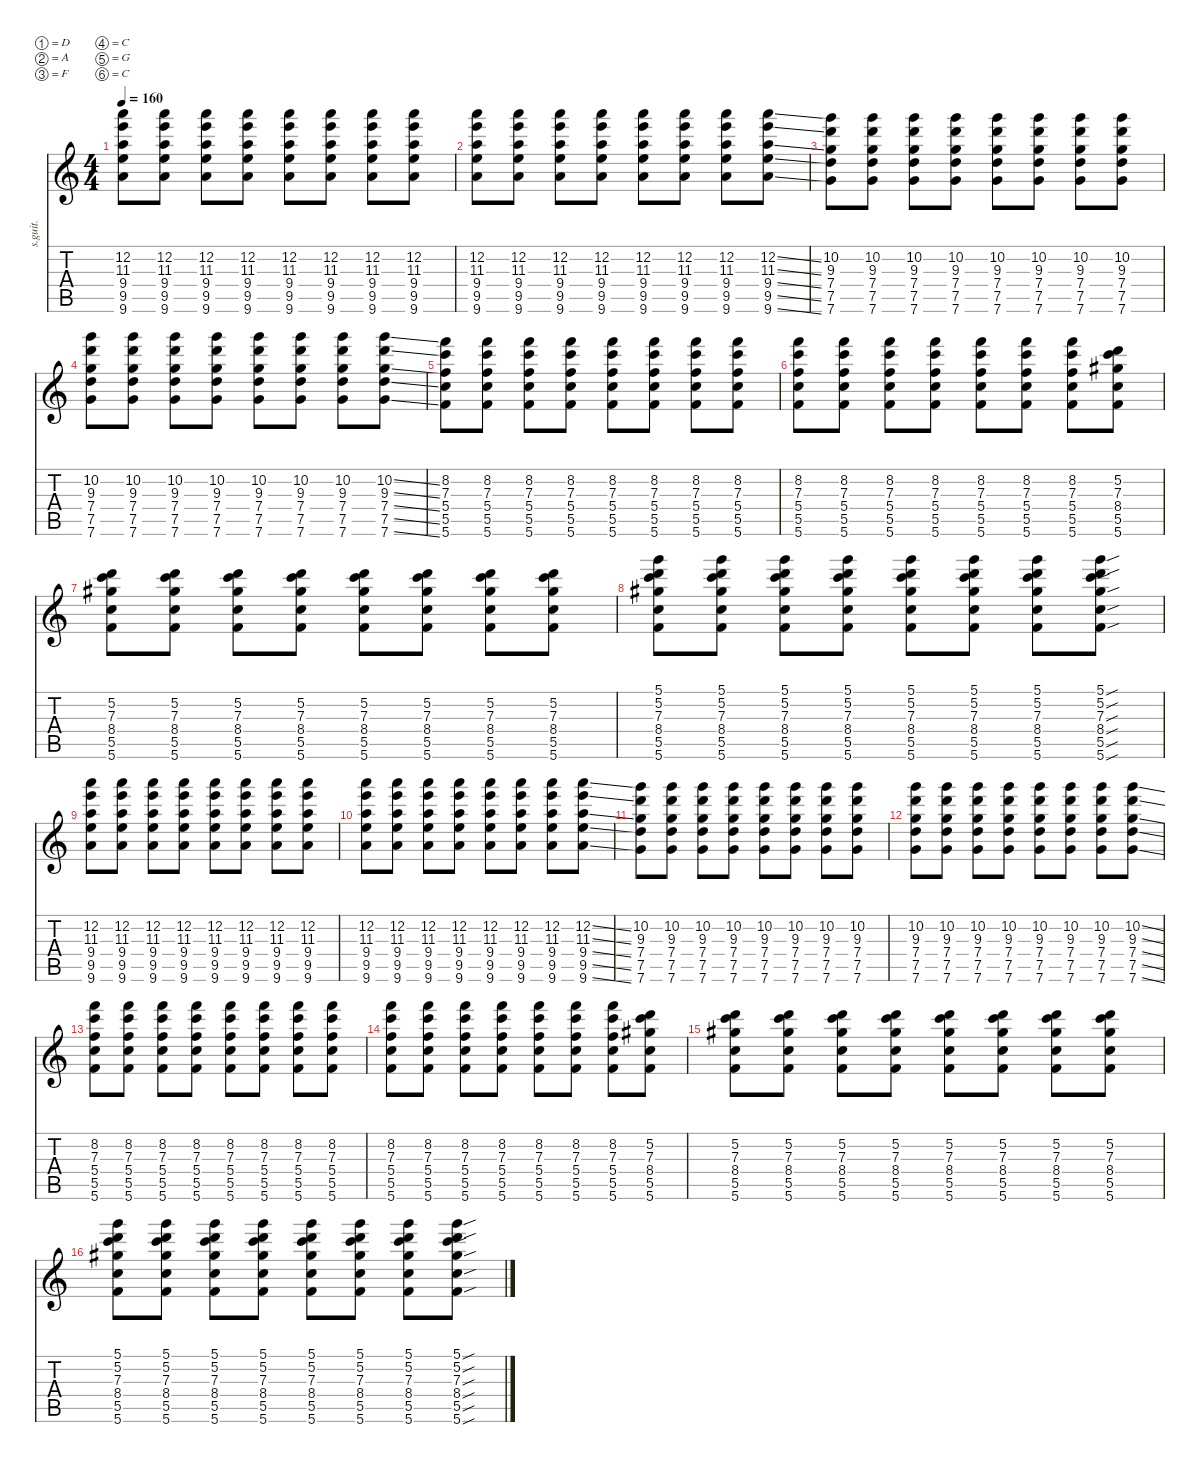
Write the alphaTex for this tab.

\defaultSystemsLayout 4
\hideDynamics
\bracketExtendMode nobrackets
\track ("Octaver effect gt1" "s.guit.") {instrument distortionguitar}
\staff {score tabs}
\tuning (D5 A4 F4 C4 G3 C3)
\ts (4 4)
\tempo 160
\clef g2
\ks c
(12.2 11.3 9.4 9.5 9.6).8{lyrics (0 "") lyrics (1 "") lyrics (2 "") lyrics (3 "") lyrics (4 "") dy mf} (12.2 11.3 9.4 9.5 9.6).8{lyrics (0 "") lyrics (1 "") lyrics (2 "") lyrics (3 "") lyrics (4 "")} (12.2 11.3 9.4 9.5 9.6).8{lyrics (0 "") lyrics (1 "") lyrics (2 "") lyrics (3 "") lyrics (4 "")} (12.2 11.3 9.4 9.5 9.6).8{lyrics (0 "") lyrics (1 "") lyrics (2 "") lyrics (3 "") lyrics (4 "")} (12.2 11.3 9.4 9.5 9.6).8{lyrics (0 "") lyrics (1 "") lyrics (2 "") lyrics (3 "") lyrics (4 "")} (12.2 11.3 9.4 9.5 9.6).8{lyrics (0 "") lyrics (1 "") lyrics (2 "") lyrics (3 "") lyrics (4 "")} (12.2 11.3 9.4 9.5 9.6).8{lyrics (0 "") lyrics (1 "") lyrics (2 "") lyrics (3 "") lyrics (4 "")} (12.2 11.3 9.4 9.5 9.6).8{lyrics (0 "") lyrics (1 "") lyrics (2 "") lyrics (3 "") lyrics (4 "")} |
(12.2 11.3 9.4 9.5 9.6).8{lyrics (0 "") lyrics (1 "") lyrics (2 "") lyrics (3 "") lyrics (4 "")} (12.2 11.3 9.4 9.5 9.6).8{lyrics (0 "") lyrics (1 "") lyrics (2 "") lyrics (3 "") lyrics (4 "")} (12.2 11.3 9.4 9.5 9.6).8{lyrics (0 "") lyrics (1 "") lyrics (2 "") lyrics (3 "") lyrics (4 "")} (12.2 11.3 9.4 9.5 9.6).8{lyrics (0 "") lyrics (1 "") lyrics (2 "") lyrics (3 "") lyrics (4 "")} (12.2 11.3 9.4 9.5 9.6).8{lyrics (0 "") lyrics (1 "") lyrics (2 "") lyrics (3 "") lyrics (4 "")} (12.2 11.3 9.4 9.5 9.6).8{lyrics (0 "") lyrics (1 "") lyrics (2 "") lyrics (3 "") lyrics (4 "")} (12.2 11.3 9.4 9.5 9.6).8{lyrics (0 "") lyrics (1 "") lyrics (2 "") lyrics (3 "") lyrics (4 "")} (12.2{ss} 11.3{ss} 9.4{ss} 9.5{ss} 9.6{ss}).8{lyrics (0 "") lyrics (1 "") lyrics (2 "") lyrics (3 "") lyrics (4 "")} |
(10.2 9.3 7.4 7.5 7.6).8{lyrics (0 "") lyrics (1 "") lyrics (2 "") lyrics (3 "") lyrics (4 "")} (10.2 9.3 7.4 7.5 7.6).8{lyrics (0 "") lyrics (1 "") lyrics (2 "") lyrics (3 "") lyrics (4 "")} (10.2 9.3 7.4 7.5 7.6).8{lyrics (0 "") lyrics (1 "") lyrics (2 "") lyrics (3 "") lyrics (4 "")} (10.2 9.3 7.4 7.5 7.6).8{lyrics (0 "") lyrics (1 "") lyrics (2 "") lyrics (3 "") lyrics (4 "")} (10.2 9.3 7.4 7.5 7.6).8{lyrics (0 "") lyrics (1 "") lyrics (2 "") lyrics (3 "") lyrics (4 "")} (10.2 9.3 7.4 7.5 7.6).8{lyrics (0 "") lyrics (1 "") lyrics (2 "") lyrics (3 "") lyrics (4 "")} (10.2 9.3 7.4 7.5 7.6).8{lyrics (0 "") lyrics (1 "") lyrics (2 "") lyrics (3 "") lyrics (4 "")} (10.2 9.3 7.4 7.5 7.6).8{lyrics (0 "") lyrics (1 "") lyrics (2 "") lyrics (3 "") lyrics (4 "")} |
(10.2 9.3 7.4 7.5 7.6).8{lyrics (0 "") lyrics (1 "") lyrics (2 "") lyrics (3 "") lyrics (4 "")} (10.2 9.3 7.4 7.5 7.6).8{lyrics (0 "") lyrics (1 "") lyrics (2 "") lyrics (3 "") lyrics (4 "")} (10.2 9.3 7.4 7.5 7.6).8{lyrics (0 "") lyrics (1 "") lyrics (2 "") lyrics (3 "") lyrics (4 "")} (10.2 9.3 7.4 7.5 7.6).8{lyrics (0 "") lyrics (1 "") lyrics (2 "") lyrics (3 "") lyrics (4 "")} (10.2 9.3 7.4 7.5 7.6).8{lyrics (0 "") lyrics (1 "") lyrics (2 "") lyrics (3 "") lyrics (4 "")} (10.2 9.3 7.4 7.5 7.6).8{lyrics (0 "") lyrics (1 "") lyrics (2 "") lyrics (3 "") lyrics (4 "")} (10.2 9.3 7.4 7.5 7.6).8{lyrics (0 "") lyrics (1 "") lyrics (2 "") lyrics (3 "") lyrics (4 "")} (10.2{ss} 9.3{ss} 7.4{ss} 7.5{ss} 7.6{ss}).8{lyrics (0 "") lyrics (1 "") lyrics (2 "") lyrics (3 "") lyrics (4 "")} |
(8.2 7.3 5.4 5.5 5.6).8{lyrics (0 "") lyrics (1 "") lyrics (2 "") lyrics (3 "") lyrics (4 "")} (8.2 7.3 5.4 5.5 5.6).8{lyrics (0 "") lyrics (1 "") lyrics (2 "") lyrics (3 "") lyrics (4 "")} (8.2 7.3 5.4 5.5 5.6).8{lyrics (0 "") lyrics (1 "") lyrics (2 "") lyrics (3 "") lyrics (4 "")} (8.2 7.3 5.4 5.5 5.6).8{lyrics (0 "") lyrics (1 "") lyrics (2 "") lyrics (3 "") lyrics (4 "")} (8.2 7.3 5.4 5.5 5.6).8{lyrics (0 "") lyrics (1 "") lyrics (2 "") lyrics (3 "") lyrics (4 "")} (8.2 7.3 5.4 5.5 5.6).8{lyrics (0 "") lyrics (1 "") lyrics (2 "") lyrics (3 "") lyrics (4 "")} (8.2 7.3 5.4 5.5 5.6).8{lyrics (0 "") lyrics (1 "") lyrics (2 "") lyrics (3 "") lyrics (4 "")} (8.2 7.3 5.4 5.5 5.6).8{lyrics (0 "") lyrics (1 "") lyrics (2 "") lyrics (3 "") lyrics (4 "")} |
(8.2 7.3 5.4 5.5 5.6).8{lyrics (0 "") lyrics (1 "") lyrics (2 "") lyrics (3 "") lyrics (4 "")} (8.2 7.3 5.4 5.5 5.6).8{lyrics (0 "") lyrics (1 "") lyrics (2 "") lyrics (3 "") lyrics (4 "")} (8.2 7.3 5.4 5.5 5.6).8{lyrics (0 "") lyrics (1 "") lyrics (2 "") lyrics (3 "") lyrics (4 "")} (8.2 7.3 5.4 5.5 5.6).8{lyrics (0 "") lyrics (1 "") lyrics (2 "") lyrics (3 "") lyrics (4 "")} (8.2 7.3 5.4 5.5 5.6).8{lyrics (0 "") lyrics (1 "") lyrics (2 "") lyrics (3 "") lyrics (4 "")} (8.2 7.3 5.4 5.5 5.6).8{lyrics (0 "") lyrics (1 "") lyrics (2 "") lyrics (3 "") lyrics (4 "")} (8.2 7.3 5.4 5.5 5.6).8{lyrics (0 "") lyrics (1 "") lyrics (2 "") lyrics (3 "") lyrics (4 "")} (5.2 7.3 8.4{acc #} 5.5 5.6).8{lyrics (0 "") lyrics (1 "") lyrics (2 "") lyrics (3 "") lyrics (4 "")} |
(5.2 7.3 8.4{acc #} 5.5 5.6).8{lyrics (0 "") lyrics (1 "") lyrics (2 "") lyrics (3 "") lyrics (4 "")} (5.2 7.3 8.4{acc #} 5.5 5.6).8{lyrics (0 "") lyrics (1 "") lyrics (2 "") lyrics (3 "") lyrics (4 "")} (5.2 7.3 8.4{acc #} 5.5 5.6).8{lyrics (0 "") lyrics (1 "") lyrics (2 "") lyrics (3 "") lyrics (4 "")} (5.2 7.3 8.4{acc #} 5.5 5.6).8{lyrics (0 "") lyrics (1 "") lyrics (2 "") lyrics (3 "") lyrics (4 "")} (5.2 7.3 8.4{acc #} 5.5 5.6).8{lyrics (0 "") lyrics (1 "") lyrics (2 "") lyrics (3 "") lyrics (4 "")} (5.2 7.3 8.4{acc #} 5.5 5.6).8{lyrics (0 "") lyrics (1 "") lyrics (2 "") lyrics (3 "") lyrics (4 "")} (5.2 7.3 8.4{acc #} 5.5 5.6).8{lyrics (0 "") lyrics (1 "") lyrics (2 "") lyrics (3 "") lyrics (4 "")} (5.2 7.3 8.4{acc #} 5.5 5.6).8{lyrics (0 "") lyrics (1 "") lyrics (2 "") lyrics (3 "") lyrics (4 "")} |
(5.1 5.2 7.3 8.4{acc #} 5.5 5.6).8{lyrics (0 "") lyrics (1 "") lyrics (2 "") lyrics (3 "") lyrics (4 "")} (5.1 5.2 7.3 8.4{acc #} 5.5 5.6).8{lyrics (0 "") lyrics (1 "") lyrics (2 "") lyrics (3 "") lyrics (4 "")} (5.1 5.2 7.3 8.4{acc #} 5.5 5.6).8{lyrics (0 "") lyrics (1 "") lyrics (2 "") lyrics (3 "") lyrics (4 "")} (5.1 5.2 7.3 8.4{acc #} 5.5 5.6).8{lyrics (0 "") lyrics (1 "") lyrics (2 "") lyrics (3 "") lyrics (4 "")} (5.1 5.2 7.3 8.4{acc #} 5.5 5.6).8{lyrics (0 "") lyrics (1 "") lyrics (2 "") lyrics (3 "") lyrics (4 "")} (5.1 5.2 7.3 8.4{acc #} 5.5 5.6).8{lyrics (0 "") lyrics (1 "") lyrics (2 "") lyrics (3 "") lyrics (4 "")} (5.1 5.2 7.3 8.4{acc #} 5.5 5.6).8{lyrics (0 "") lyrics (1 "") lyrics (2 "") lyrics (3 "") lyrics (4 "")} (5.1{sou} 5.2{sou} 7.3{sou} 8.4{sou acc #} 5.5{sou} 5.6{sou}).8{lyrics (0 "") lyrics (1 "") lyrics (2 "") lyrics (3 "") lyrics (4 "")} |
(12.2 11.3 9.4 9.5 9.6).8{lyrics (0 "") lyrics (1 "") lyrics (2 "") lyrics (3 "") lyrics (4 "")} (12.2 11.3 9.4 9.5 9.6).8{lyrics (0 "") lyrics (1 "") lyrics (2 "") lyrics (3 "") lyrics (4 "")} (12.2 11.3 9.4 9.5 9.6).8{lyrics (0 "") lyrics (1 "") lyrics (2 "") lyrics (3 "") lyrics (4 "")} (12.2 11.3 9.4 9.5 9.6).8{lyrics (0 "") lyrics (1 "") lyrics (2 "") lyrics (3 "") lyrics (4 "")} (12.2 11.3 9.4 9.5 9.6).8{lyrics (0 "") lyrics (1 "") lyrics (2 "") lyrics (3 "") lyrics (4 "")} (12.2 11.3 9.4 9.5 9.6).8{lyrics (0 "") lyrics (1 "") lyrics (2 "") lyrics (3 "") lyrics (4 "")} (12.2 11.3 9.4 9.5 9.6).8{lyrics (0 "") lyrics (1 "") lyrics (2 "") lyrics (3 "") lyrics (4 "")} (12.2 11.3 9.4 9.5 9.6).8{lyrics (0 "") lyrics (1 "") lyrics (2 "") lyrics (3 "") lyrics (4 "")} |
(12.2 11.3 9.4 9.5 9.6).8{lyrics (0 "") lyrics (1 "") lyrics (2 "") lyrics (3 "") lyrics (4 "")} (12.2 11.3 9.4 9.5 9.6).8{lyrics (0 "") lyrics (1 "") lyrics (2 "") lyrics (3 "") lyrics (4 "")} (12.2 11.3 9.4 9.5 9.6).8{lyrics (0 "") lyrics (1 "") lyrics (2 "") lyrics (3 "") lyrics (4 "")} (12.2 11.3 9.4 9.5 9.6).8{lyrics (0 "") lyrics (1 "") lyrics (2 "") lyrics (3 "") lyrics (4 "")} (12.2 11.3 9.4 9.5 9.6).8{lyrics (0 "") lyrics (1 "") lyrics (2 "") lyrics (3 "") lyrics (4 "")} (12.2 11.3 9.4 9.5 9.6).8{lyrics (0 "") lyrics (1 "") lyrics (2 "") lyrics (3 "") lyrics (4 "")} (12.2 11.3 9.4 9.5 9.6).8{lyrics (0 "") lyrics (1 "") lyrics (2 "") lyrics (3 "") lyrics (4 "")} (12.2{ss} 11.3{ss} 9.4{ss} 9.5{ss} 9.6{ss}).8{lyrics (0 "") lyrics (1 "") lyrics (2 "") lyrics (3 "") lyrics (4 "")} |
(10.2 9.3 7.4 7.5 7.6).8{lyrics (0 "") lyrics (1 "") lyrics (2 "") lyrics (3 "") lyrics (4 "")} (10.2 9.3 7.4 7.5 7.6).8{lyrics (0 "") lyrics (1 "") lyrics (2 "") lyrics (3 "") lyrics (4 "")} (10.2 9.3 7.4 7.5 7.6).8{lyrics (0 "") lyrics (1 "") lyrics (2 "") lyrics (3 "") lyrics (4 "")} (10.2 9.3 7.4 7.5 7.6).8{lyrics (0 "") lyrics (1 "") lyrics (2 "") lyrics (3 "") lyrics (4 "")} (10.2 9.3 7.4 7.5 7.6).8{lyrics (0 "") lyrics (1 "") lyrics (2 "") lyrics (3 "") lyrics (4 "")} (10.2 9.3 7.4 7.5 7.6).8{lyrics (0 "") lyrics (1 "") lyrics (2 "") lyrics (3 "") lyrics (4 "")} (10.2 9.3 7.4 7.5 7.6).8{lyrics (0 "") lyrics (1 "") lyrics (2 "") lyrics (3 "") lyrics (4 "")} (10.2 9.3 7.4 7.5 7.6).8{lyrics (0 "") lyrics (1 "") lyrics (2 "") lyrics (3 "") lyrics (4 "")} |
(10.2 9.3 7.4 7.5 7.6).8{lyrics (0 "") lyrics (1 "") lyrics (2 "") lyrics (3 "") lyrics (4 "")} (10.2 9.3 7.4 7.5 7.6).8{lyrics (0 "") lyrics (1 "") lyrics (2 "") lyrics (3 "") lyrics (4 "")} (10.2 9.3 7.4 7.5 7.6).8{lyrics (0 "") lyrics (1 "") lyrics (2 "") lyrics (3 "") lyrics (4 "")} (10.2 9.3 7.4 7.5 7.6).8{lyrics (0 "") lyrics (1 "") lyrics (2 "") lyrics (3 "") lyrics (4 "")} (10.2 9.3 7.4 7.5 7.6).8{lyrics (0 "") lyrics (1 "") lyrics (2 "") lyrics (3 "") lyrics (4 "")} (10.2 9.3 7.4 7.5 7.6).8{lyrics (0 "") lyrics (1 "") lyrics (2 "") lyrics (3 "") lyrics (4 "")} (10.2 9.3 7.4 7.5 7.6).8{lyrics (0 "") lyrics (1 "") lyrics (2 "") lyrics (3 "") lyrics (4 "")} (10.2{ss} 9.3{ss} 7.4{ss} 7.5{ss} 7.6{ss}).8{lyrics (0 "") lyrics (1 "") lyrics (2 "") lyrics (3 "") lyrics (4 "")} |
(8.2 7.3 5.4 5.5 5.6).8{lyrics (0 "") lyrics (1 "") lyrics (2 "") lyrics (3 "") lyrics (4 "")} (8.2 7.3 5.4 5.5 5.6).8{lyrics (0 "") lyrics (1 "") lyrics (2 "") lyrics (3 "") lyrics (4 "")} (8.2 7.3 5.4 5.5 5.6).8{lyrics (0 "") lyrics (1 "") lyrics (2 "") lyrics (3 "") lyrics (4 "")} (8.2 7.3 5.4 5.5 5.6).8{lyrics (0 "") lyrics (1 "") lyrics (2 "") lyrics (3 "") lyrics (4 "")} (8.2 7.3 5.4 5.5 5.6).8{lyrics (0 "") lyrics (1 "") lyrics (2 "") lyrics (3 "") lyrics (4 "")} (8.2 7.3 5.4 5.5 5.6).8{lyrics (0 "") lyrics (1 "") lyrics (2 "") lyrics (3 "") lyrics (4 "")} (8.2 7.3 5.4 5.5 5.6).8{lyrics (0 "") lyrics (1 "") lyrics (2 "") lyrics (3 "") lyrics (4 "")} (8.2 7.3 5.4 5.5 5.6).8{lyrics (0 "") lyrics (1 "") lyrics (2 "") lyrics (3 "") lyrics (4 "")} |
(8.2 7.3 5.4 5.5 5.6).8{lyrics (0 "") lyrics (1 "") lyrics (2 "") lyrics (3 "") lyrics (4 "")} (8.2 7.3 5.4 5.5 5.6).8{lyrics (0 "") lyrics (1 "") lyrics (2 "") lyrics (3 "") lyrics (4 "")} (8.2 7.3 5.4 5.5 5.6).8{lyrics (0 "") lyrics (1 "") lyrics (2 "") lyrics (3 "") lyrics (4 "")} (8.2 7.3 5.4 5.5 5.6).8{lyrics (0 "") lyrics (1 "") lyrics (2 "") lyrics (3 "") lyrics (4 "")} (8.2 7.3 5.4 5.5 5.6).8{lyrics (0 "") lyrics (1 "") lyrics (2 "") lyrics (3 "") lyrics (4 "")} (8.2 7.3 5.4 5.5 5.6).8{lyrics (0 "") lyrics (1 "") lyrics (2 "") lyrics (3 "") lyrics (4 "")} (8.2 7.3 5.4 5.5 5.6).8{lyrics (0 "") lyrics (1 "") lyrics (2 "") lyrics (3 "") lyrics (4 "")} (5.2 7.3 8.4{acc #} 5.5 5.6).8{lyrics (0 "") lyrics (1 "") lyrics (2 "") lyrics (3 "") lyrics (4 "")} |
(5.2 7.3 8.4{acc #} 5.5 5.6).8{lyrics (0 "") lyrics (1 "") lyrics (2 "") lyrics (3 "") lyrics (4 "")} (5.2 7.3 8.4{acc #} 5.5 5.6).8{lyrics (0 "") lyrics (1 "") lyrics (2 "") lyrics (3 "") lyrics (4 "")} (5.2 7.3 8.4{acc #} 5.5 5.6).8{lyrics (0 "") lyrics (1 "") lyrics (2 "") lyrics (3 "") lyrics (4 "")} (5.2 7.3 8.4{acc #} 5.5 5.6).8{lyrics (0 "") lyrics (1 "") lyrics (2 "") lyrics (3 "") lyrics (4 "")} (5.2 7.3 8.4{acc #} 5.5 5.6).8{lyrics (0 "") lyrics (1 "") lyrics (2 "") lyrics (3 "") lyrics (4 "")} (5.2 7.3 8.4{acc #} 5.5 5.6).8{lyrics (0 "") lyrics (1 "") lyrics (2 "") lyrics (3 "") lyrics (4 "")} (5.2 7.3 8.4{acc #} 5.5 5.6).8{lyrics (0 "") lyrics (1 "") lyrics (2 "") lyrics (3 "") lyrics (4 "")} (5.2 7.3 8.4{acc #} 5.5 5.6).8{lyrics (0 "") lyrics (1 "") lyrics (2 "") lyrics (3 "") lyrics (4 "")} |
(5.1 5.2 7.3 8.4{acc #} 5.5 5.6).8{lyrics (0 "") lyrics (1 "") lyrics (2 "") lyrics (3 "") lyrics (4 "")} (5.1 5.2 7.3 8.4{acc #} 5.5 5.6).8{lyrics (0 "") lyrics (1 "") lyrics (2 "") lyrics (3 "") lyrics (4 "")} (5.1 5.2 7.3 8.4{acc #} 5.5 5.6).8{lyrics (0 "") lyrics (1 "") lyrics (2 "") lyrics (3 "") lyrics (4 "")} (5.1 5.2 7.3 8.4{acc #} 5.5 5.6).8{lyrics (0 "") lyrics (1 "") lyrics (2 "") lyrics (3 "") lyrics (4 "")} (5.1 5.2 7.3 8.4{acc #} 5.5 5.6).8{lyrics (0 "") lyrics (1 "") lyrics (2 "") lyrics (3 "") lyrics (4 "")} (5.1 5.2 7.3 8.4{acc #} 5.5 5.6).8{lyrics (0 "") lyrics (1 "") lyrics (2 "") lyrics (3 "") lyrics (4 "")} (5.1 5.2 7.3 8.4{acc #} 5.5 5.6).8{lyrics (0 "") lyrics (1 "") lyrics (2 "") lyrics (3 "") lyrics (4 "")} (5.1{sou} 5.2{sou} 7.3{sou} 8.4{sou acc #} 5.5{sou} 5.6{sou}).8{lyrics (0 "") lyrics (1 "") lyrics (2 "") lyrics (3 "") lyrics (4 "")}
